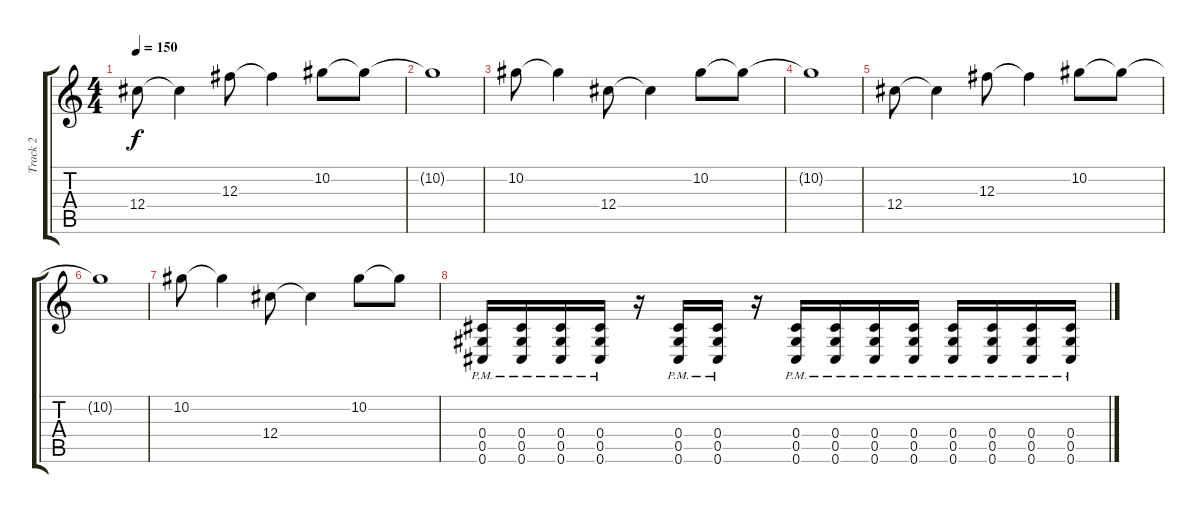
\track ("Track 2" "Track 2") {instrument distortionguitar}
\staff {score tabs}
\tuning (Eb4 Bb3 Gb3 Db3 Ab2 Db2) {hide}
\ts (4 4)
\tempo 150
\clef g2
\ks c
12.4.8{dy f} 12.4{t}.4 12.3.8 12.3{t}.4 10.2.8 10.2{t}.8 |
10.2{t}.1 |
10.2.8 10.2{t}.4 12.4.8 12.4{t}.4 10.2.8 10.2{t}.8 |
10.2{t}.1 |
12.4.8 12.4{t}.4 12.3.8 12.3{t}.4 10.2.8 10.2{t}.8 |
10.2{t}.1 |
10.2.8 10.2{t}.4 12.4.8 12.4{t}.4 10.2.8 10.2{t}.8 |
(0.4{pm} 0.5{pm} 0.6{pm}).16 (0.4{pm} 0.5{pm} 0.6{pm}).16 (0.4{pm} 0.5{pm} 0.6{pm}).16 (0.4{pm} 0.5{pm} 0.6{pm}).16 r.16 (0.4{pm} 0.5{pm} 0.6{pm}).16 (0.4{pm} 0.5{pm} 0.6{pm}).16 r.16 (0.4{pm} 0.5{pm} 0.6{pm}).16 (0.4{pm} 0.5{pm} 0.6{pm}).16 (0.4{pm} 0.5{pm} 0.6{pm}).16 (0.4{pm} 0.5{pm} 0.6{pm}).16 (0.4{pm} 0.5{pm} 0.6{pm}).16 (0.4{pm} 0.5{pm} 0.6{pm}).16 (0.4{pm} 0.5{pm} 0.6{pm}).16 (0.4{pm} 0.5{pm} 0.6{pm}).16
